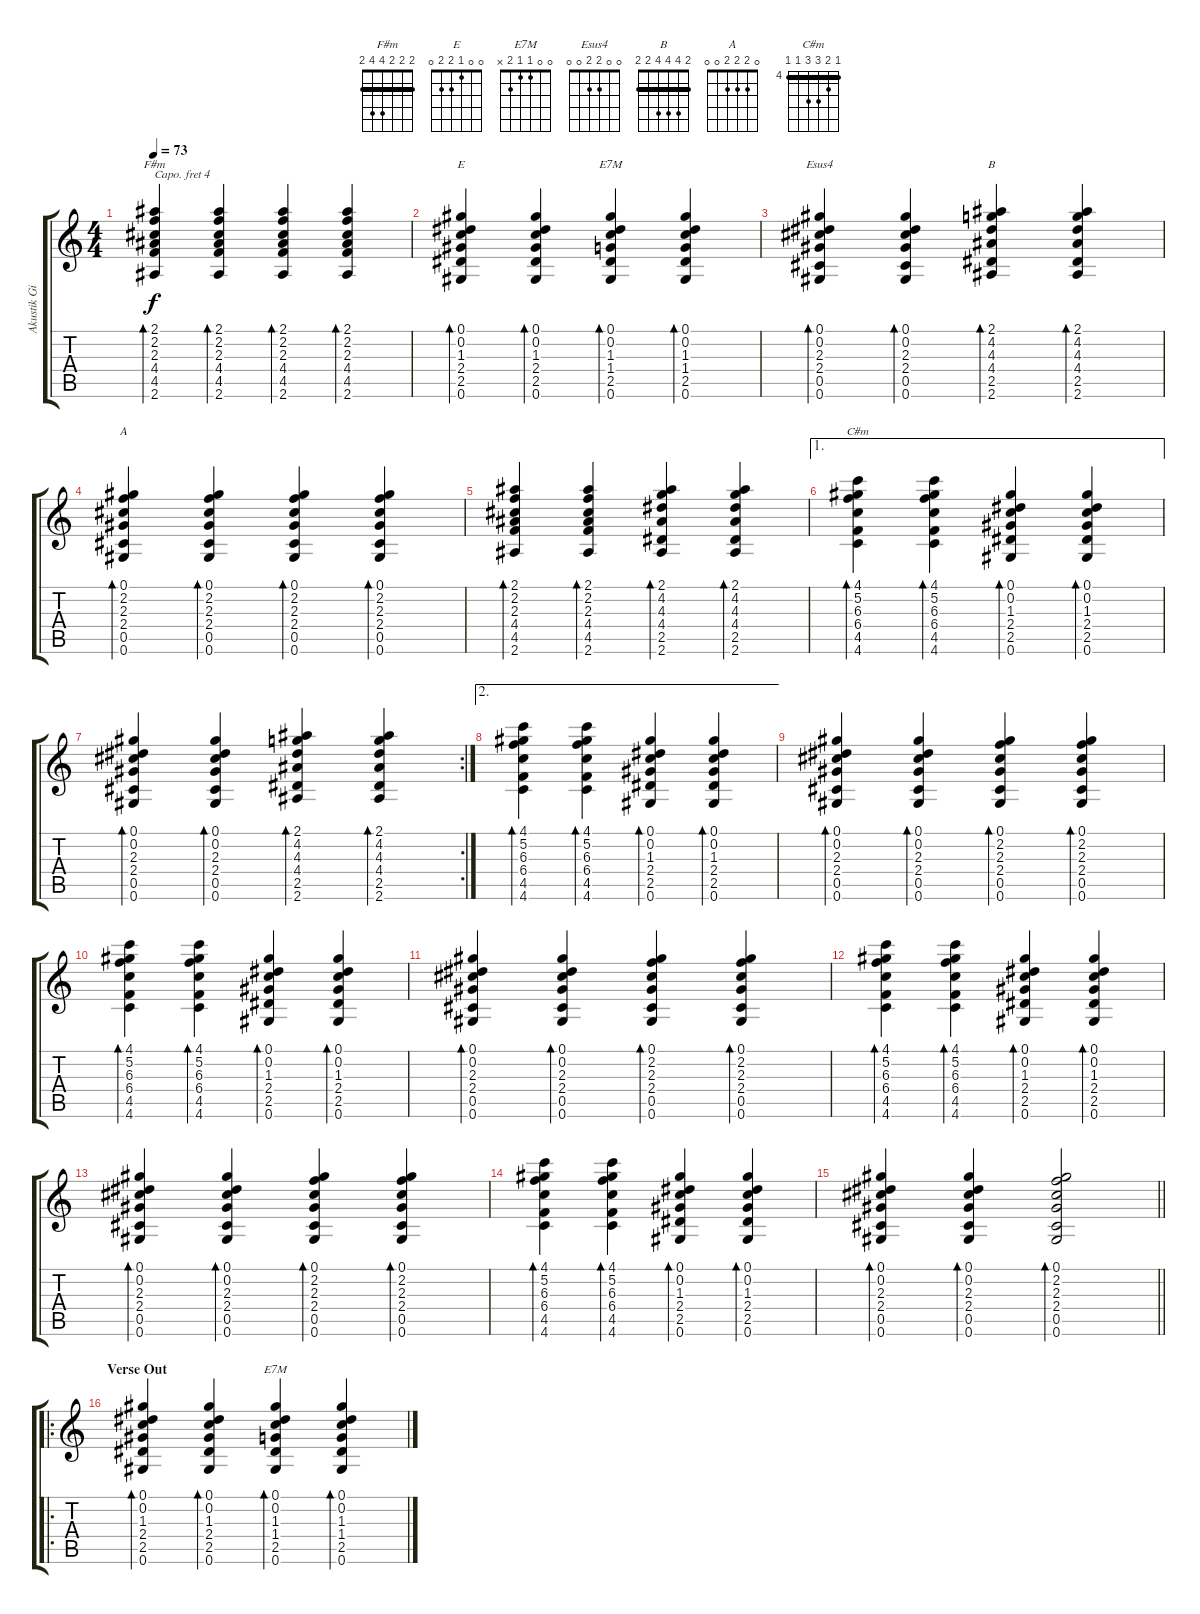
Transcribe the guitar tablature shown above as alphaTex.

\track ("Akustik Gitarre" "Akustik Gi") {instrument acousticguitarsteel}
\staff {score tabs}
\capo 4
\tuning (E4 B3 G3 D3 A2 E2) {hide}
\chord ("F#m" 2 2 2 4 4 2) {barre 2}
\chord ("E" 0 0 1 2 2 0)
\chord ("E7M" 0 0 1 1 2 0)
\chord ("Esus4" 0 0 2 2 0 0)
\chord ("B" 2 4 4 4 2 2) {barre 2}
\chord ("A" 0 2 2 2 0 0)
\chord ("C#m" 4 5 6 6 4 4) {firstfret 4 barre 4}
\chord ("E7M" 0 0 1 1 2 x)
\ts (4 4)
\tempo 73
\clef g2
\ks c
(2.1 2.2 2.3 4.4 4.5 2.6).4{bd 60 ch "F#m" dy f} (2.1 2.2 2.3 4.4 4.5 2.6).4{bd 60} (2.1 2.2 2.3 4.4 4.5 2.6).4{bd 60} (2.1 2.2 2.3 4.4 4.5 2.6).4{bd 60} |
(0.1 0.2 1.3 2.4 2.5 0.6).4{bd 60 ch "E"} (0.1 0.2 1.3 2.4 2.5 0.6).4{bd 60} (0.1 0.2 1.3 1.4 2.5 0.6).4{bd 60 ch "E7M"} (0.1 0.2 1.3 1.4 2.5 0.6).4{bd 60} |
(0.1 0.2 2.3 2.4 0.5 0.6).4{bd 60 ch "Esus4"} (0.1 0.2 2.3 2.4 0.5 0.6).4{bd 60} (2.1 4.2 4.3 4.4 2.5 2.6).4{bd 60 ch "B"} (2.1 4.2 4.3 4.4 2.5 2.6).4{bd 60} |
(0.1 2.2 2.3 2.4 0.5 0.6).4{bd 60 ch "A"} (0.1 2.2 2.3 2.4 0.5 0.6).4{bd 60} (0.1 2.2 2.3 2.4 0.5 0.6).4{bd 60} (0.1 2.2 2.3 2.4 0.5 0.6).4{bd 60} |
(2.1 2.2 2.3 4.4 4.5 2.6).4{bd 60} (2.1 2.2 2.3 4.4 4.5 2.6).4{bd 60} (2.1 4.2 4.3 4.4 2.5 2.6).4{bd 60} (2.1 4.2 4.3 4.4 2.5 2.6).4{bd 60} |
\ae 1
(4.1 5.2 6.3 6.4 4.5 4.6).4{bd 60 ch "C#m"} (4.1 5.2 6.3 6.4 4.5 4.6).4{bd 60} (0.1 0.2 1.3 2.4 2.5 0.6).4{bd 60} (0.1 0.2 1.3 2.4 2.5 0.6).4{bd 60} |
\rc 2
(0.1 0.2 2.3 2.4 0.5 0.6).4{bd 60} (0.1 0.2 2.3 2.4 0.5 0.6).4{bd 60} (2.1 4.2 4.3 4.4 2.5 2.6).4{bd 60} (2.1 4.2 4.3 4.4 2.5 2.6).4{bd 60} |
\ae 2
(4.1 5.2 6.3 6.4 4.5 4.6).4{bd 60} (4.1 5.2 6.3 6.4 4.5 4.6).4{bd 60} (0.1 0.2 1.3 2.4 2.5 0.6).4{bd 60} (0.1 0.2 1.3 2.4 2.5 0.6).4{bd 60} |
(0.1 0.2 2.3 2.4 0.5 0.6).4{bd 60} (0.1 0.2 2.3 2.4 0.5 0.6).4{bd 60} (0.1 2.2 2.3 2.4 0.5 0.6).4{bd 60} (0.1 2.2 2.3 2.4 0.5 0.6).4{bd 60} |
(4.1 5.2 6.3 6.4 4.5 4.6).4{bd 60} (4.1 5.2 6.3 6.4 4.5 4.6).4{bd 60} (0.1 0.2 1.3 2.4 2.5 0.6).4{bd 60} (0.1 0.2 1.3 2.4 2.5 0.6).4{bd 60} |
(0.1 0.2 2.3 2.4 0.5 0.6).4{bd 60} (0.1 0.2 2.3 2.4 0.5 0.6).4{bd 60} (0.1 2.2 2.3 2.4 0.5 0.6).4{bd 60} (0.1 2.2 2.3 2.4 0.5 0.6).4{bd 60} |
(4.1 5.2 6.3 6.4 4.5 4.6).4{bd 60} (4.1 5.2 6.3 6.4 4.5 4.6).4{bd 60} (0.1 0.2 1.3 2.4 2.5 0.6).4{bd 60} (0.1 0.2 1.3 2.4 2.5 0.6).4{bd 60} |
(0.1 0.2 2.3 2.4 0.5 0.6).4{bd 60} (0.1 0.2 2.3 2.4 0.5 0.6).4{bd 60} (0.1 2.2 2.3 2.4 0.5 0.6).4{bd 60} (0.1 2.2 2.3 2.4 0.5 0.6).4{bd 60} |
(4.1 5.2 6.3 6.4 4.5 4.6).4{bd 60} (4.1 5.2 6.3 6.4 4.5 4.6).4{bd 60} (0.1 0.2 1.3 2.4 2.5 0.6).4{bd 60} (0.1 0.2 1.3 2.4 2.5 0.6).4{bd 60} |
\barLineRight lightlight
(0.1 0.2 2.3 2.4 0.5 0.6).4{bd 60} (0.1 0.2 2.3 2.4 0.5 0.6).4{bd 60} (0.1 2.2 2.3 2.4 0.5 0.6).2{bd 60} |
\ro
\section ("" "Verse Out")
(0.1 0.2 1.3 2.4 2.5 0.6).4{bd 60} (0.1 0.2 1.3 2.4 2.5 0.6).4{bd 60} (0.1 0.2 1.3 1.4 2.5 0.6).4{bd 60 ch "E7M"} (0.1 0.2 1.3 1.4 2.5 0.6).4{bd 60}
